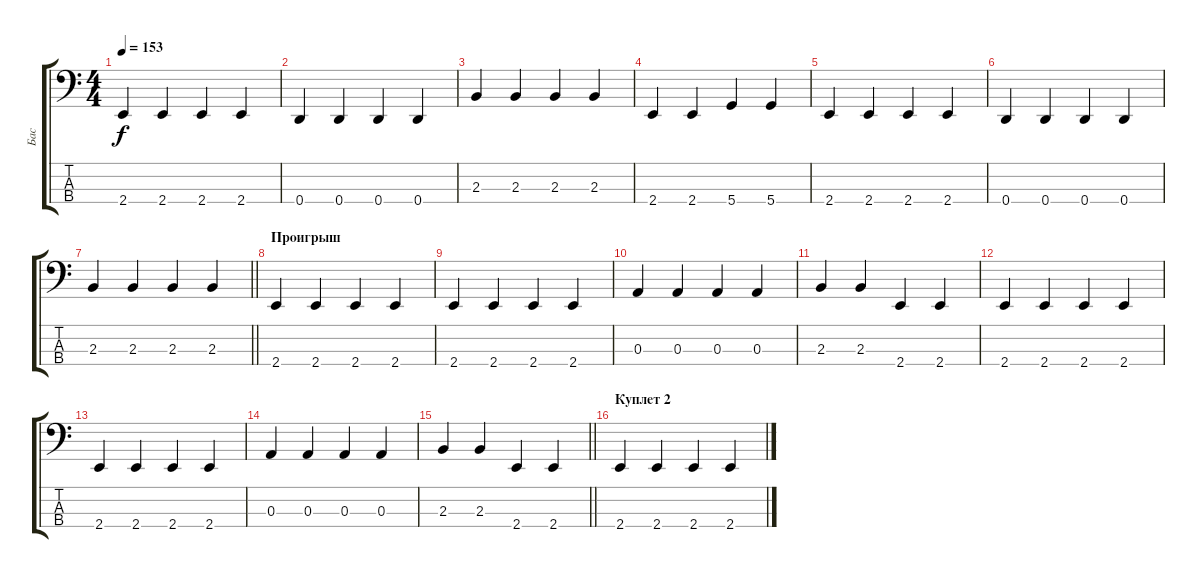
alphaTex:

\track ("Бас" "Бас") {instrument electricbassfinger}
\staff {score tabs}
\tuning (G2 D2 A1 D1) {hide}
\ts (4 4)
\tempo 153
\clef f4
\ks c
2.4.4{dy f} 2.4.4 2.4.4 2.4.4 |
0.4.4 0.4.4 0.4.4 0.4.4 |
2.3.4 2.3.4 2.3.4 2.3.4 |
2.4.4 2.4.4 5.4.4 5.4.4 |
2.4.4 2.4.4 2.4.4 2.4.4 |
0.4.4 0.4.4 0.4.4 0.4.4 |
\barLineRight lightlight
2.3.4 2.3.4 2.3.4 2.3.4 |
\section ("" "Проигрыш")
2.4.4 2.4.4 2.4.4 2.4.4 |
2.4.4 2.4.4 2.4.4 2.4.4 |
0.3.4 0.3.4 0.3.4 0.3.4 |
2.3.4 2.3.4 2.4.4 2.4.4 |
2.4.4 2.4.4 2.4.4 2.4.4 |
2.4.4 2.4.4 2.4.4 2.4.4 |
0.3.4 0.3.4 0.3.4 0.3.4 |
\barLineRight lightlight
2.3.4 2.3.4 2.4.4 2.4.4 |
\section ("" "Куплет 2")
2.4.4 2.4.4 2.4.4 2.4.4
